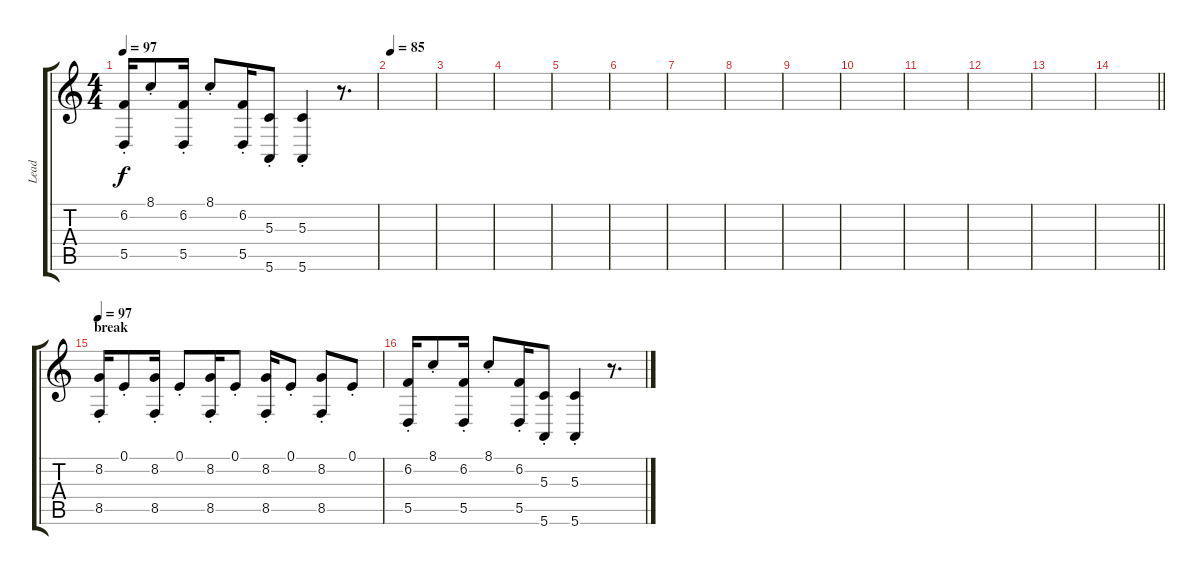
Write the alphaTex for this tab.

\track ("Lead" "Lead") {instrument lead1square}
\staff {score tabs}
\tuning (E4 B3 G3 D3 A2 E2) {hide}
\ts (4 4)
\tempo 97
\clef g2
\ks c
(6.2 5.5{st}).16{dy f} 8.1{st}.8 (6.2 5.5{st}).16 8.1{st}.8 (6.2 5.5{st}).16 (5.3 5.6{st}).8 (5.3 5.6{st}).4 r.8{d} |
\tempo 85
|
|
|
|
|
|
|
|
|
|
|
|
\barLineRight lightlight
|
\section ("" "break")
\tempo 97
(8.2{st} 8.5).16{volume 8} 0.1{st}.8 (8.2{st} 8.5).16 0.1{st}.8 (8.2{st} 8.5).16 0.1{st}.8 (8.2{st} 8.5).16 0.1{st}.8 (8.2{st} 8.5).8 0.1{st}.8 |
(6.2 5.5{st}).16 8.1{st}.8 (6.2 5.5{st}).16 8.1{st}.8 (6.2 5.5{st}).16 (5.3 5.6{st}).8 (5.3 5.6{st}).4 r.8{d}
